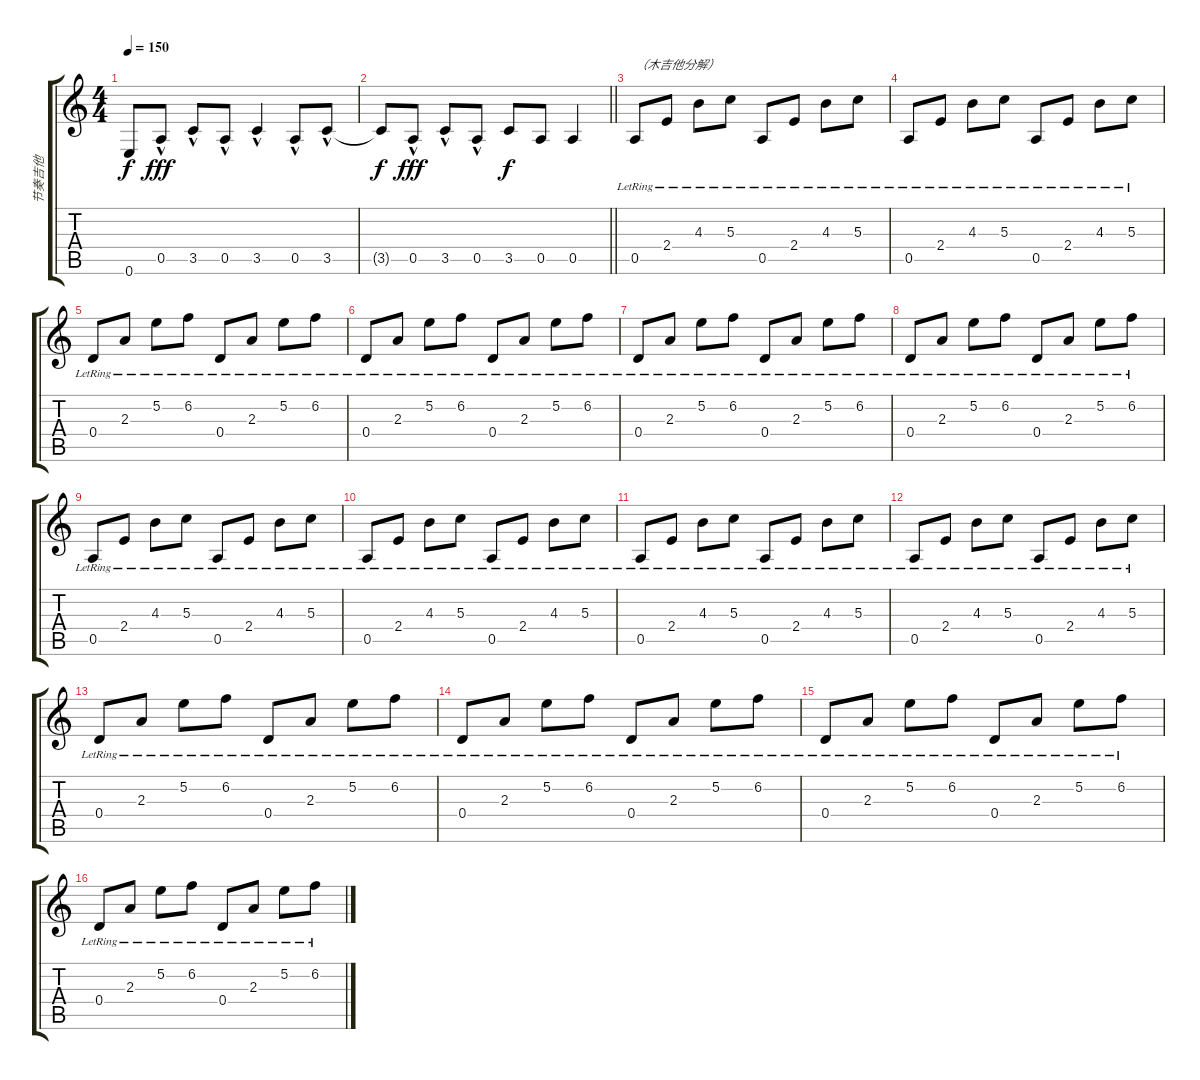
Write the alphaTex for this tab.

\track ("节奏吉他" "节奏吉他") {instrument overdrivenguitar}
\staff {score tabs}
\tuning (E4 B3 G3 D3 A2 E2) {hide}
\ts (4 4)
\tempo 150
\clef g2
\ks c
0.6.8{dy f} 0.5{hac}.8{dy fff} 3.5{hac}.8 0.5{hac}.8 3.5{hac}.4 0.5{hac}.8 3.5{hac}.8 |
\barLineRight lightlight
3.5{t}.8{dy f} 0.5{hac}.8{dy fff} 3.5{hac}.8 0.5{hac}.8 3.5.8{dy f} 0.5.8 0.5.4 |
0.5{lr}.8{txt "（木吉他分解）" volume 10 instrument acousticguitarnylon} 2.4{lr}.8 4.3{lr}.8 5.3{lr}.8 0.5{lr}.8 2.4{lr}.8 4.3{lr}.8 5.3{lr}.8 |
0.5{lr}.8 2.4{lr}.8 4.3{lr}.8 5.3{lr}.8 0.5{lr}.8 2.4{lr}.8 4.3{lr}.8 5.3{lr}.8 |
0.4{lr}.8 2.3{lr}.8 5.2{lr}.8 6.2{lr}.8 0.4{lr}.8 2.3{lr}.8 5.2{lr}.8 6.2{lr}.8 |
0.4{lr}.8 2.3{lr}.8 5.2{lr}.8 6.2{lr}.8 0.4{lr}.8 2.3{lr}.8 5.2{lr}.8 6.2{lr}.8 |
0.4{lr}.8 2.3{lr}.8 5.2{lr}.8 6.2{lr}.8 0.4{lr}.8 2.3{lr}.8 5.2{lr}.8 6.2{lr}.8 |
0.4{lr}.8 2.3{lr}.8 5.2{lr}.8 6.2{lr}.8 0.4{lr}.8 2.3{lr}.8 5.2{lr}.8 6.2{lr}.8 |
0.5{lr}.8 2.4{lr}.8 4.3{lr}.8 5.3{lr}.8 0.5{lr}.8 2.4{lr}.8 4.3{lr}.8 5.3{lr}.8 |
0.5{lr}.8 2.4{lr}.8 4.3{lr}.8 5.3{lr}.8 0.5{lr}.8 2.4{lr}.8 4.3{lr}.8 5.3{lr}.8 |
0.5{lr}.8 2.4{lr}.8 4.3{lr}.8 5.3{lr}.8 0.5{lr}.8 2.4{lr}.8 4.3{lr}.8 5.3{lr}.8 |
0.5{lr}.8 2.4{lr}.8 4.3{lr}.8 5.3{lr}.8 0.5{lr}.8 2.4{lr}.8 4.3{lr}.8 5.3{lr}.8 |
0.4{lr}.8 2.3{lr}.8 5.2{lr}.8 6.2{lr}.8 0.4{lr}.8 2.3{lr}.8 5.2{lr}.8 6.2{lr}.8 |
0.4{lr}.8 2.3{lr}.8 5.2{lr}.8 6.2{lr}.8 0.4{lr}.8 2.3{lr}.8 5.2{lr}.8 6.2{lr}.8 |
0.4{lr}.8 2.3{lr}.8 5.2{lr}.8 6.2{lr}.8 0.4{lr}.8 2.3{lr}.8 5.2{lr}.8 6.2{lr}.8 |
0.4{lr}.8 2.3{lr}.8 5.2{lr}.8 6.2{lr}.8 0.4{lr}.8 2.3{lr}.8 5.2{lr}.8 6.2{lr}.8
